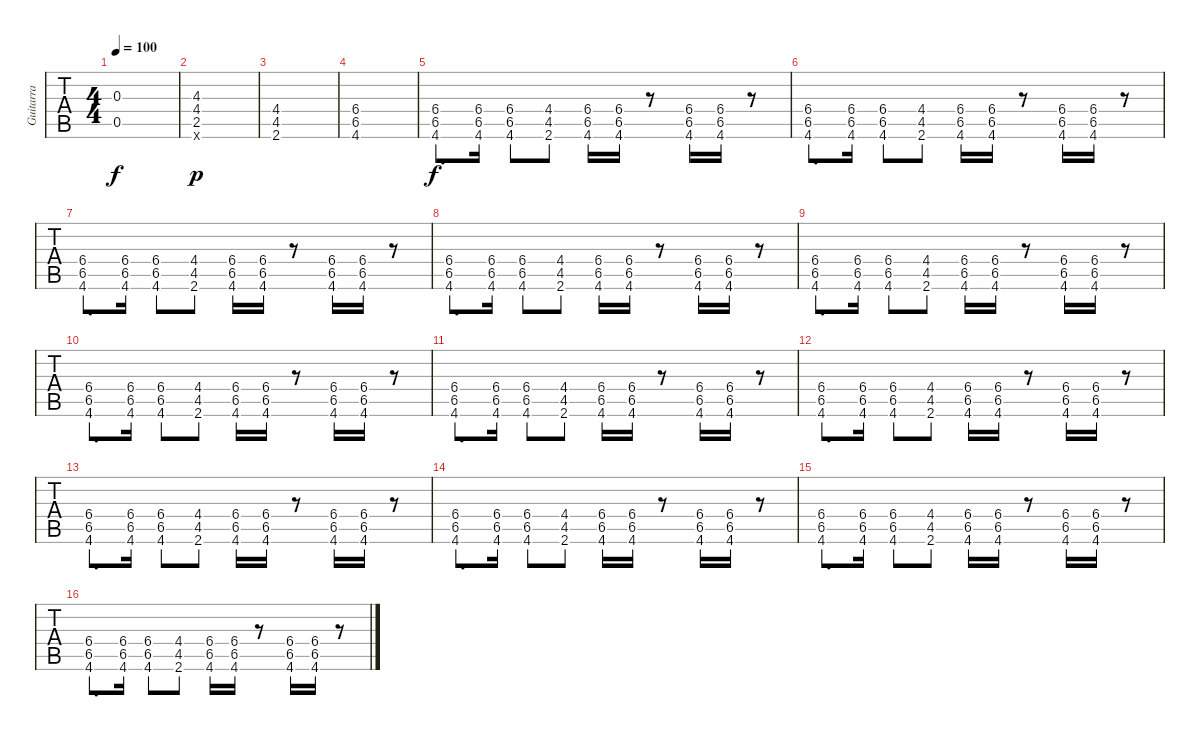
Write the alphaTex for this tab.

\track ("Guitarra  / Dist." "Guitarra  ") {instrument distortionguitar}
\staff {tabs}
\tuning (B3 Gb3 D3 A2 E2 B1) {hide}
\ts (4 4)
\tempo 100
\clef g2
\ks c
(0.3 0.5).1{dy f instrument distortionguitar} |
(4.3 4.4 2.5 2.6{x}).1{dy p} |
(4.4 4.5 2.6).1 |
(6.4 6.5 4.6).1 |
(6.4 6.5 4.6).8{d dy f} (6.4 6.5 4.6).16 (6.4 6.5 4.6).8 (4.4 4.5 2.6).8 (6.4 6.5 4.6).16 (6.4 6.5 4.6).16 r.8 (6.4 6.5 4.6).16 (6.4 6.5 4.6).16 r.8 |
(6.4 6.5 4.6).8{d} (6.4 6.5 4.6).16 (6.4 6.5 4.6).8 (4.4 4.5 2.6).8 (6.4 6.5 4.6).16 (6.4 6.5 4.6).16 r.8 (6.4 6.5 4.6).16 (6.4 6.5 4.6).16 r.8 |
(6.4 6.5 4.6).8{d} (6.4 6.5 4.6).16 (6.4 6.5 4.6).8 (4.4 4.5 2.6).8 (6.4 6.5 4.6).16 (6.4 6.5 4.6).16 r.8 (6.4 6.5 4.6).16 (6.4 6.5 4.6).16 r.8 |
(6.4 6.5 4.6).8{d} (6.4 6.5 4.6).16 (6.4 6.5 4.6).8 (4.4 4.5 2.6).8 (6.4 6.5 4.6).16 (6.4 6.5 4.6).16 r.8 (6.4 6.5 4.6).16 (6.4 6.5 4.6).16 r.8 |
(6.4 6.5 4.6).8{d} (6.4 6.5 4.6).16 (6.4 6.5 4.6).8 (4.4 4.5 2.6).8 (6.4 6.5 4.6).16 (6.4 6.5 4.6).16 r.8 (6.4 6.5 4.6).16 (6.4 6.5 4.6).16 r.8 |
(6.4 6.5 4.6).8{d} (6.4 6.5 4.6).16 (6.4 6.5 4.6).8 (4.4 4.5 2.6).8 (6.4 6.5 4.6).16 (6.4 6.5 4.6).16 r.8 (6.4 6.5 4.6).16 (6.4 6.5 4.6).16 r.8 |
(6.4 6.5 4.6).8{d} (6.4 6.5 4.6).16 (6.4 6.5 4.6).8 (4.4 4.5 2.6).8 (6.4 6.5 4.6).16 (6.4 6.5 4.6).16 r.8 (6.4 6.5 4.6).16 (6.4 6.5 4.6).16 r.8 |
(6.4 6.5 4.6).8{d} (6.4 6.5 4.6).16 (6.4 6.5 4.6).8 (4.4 4.5 2.6).8 (6.4 6.5 4.6).16 (6.4 6.5 4.6).16 r.8 (6.4 6.5 4.6).16 (6.4 6.5 4.6).16 r.8 |
(6.4 6.5 4.6).8{d} (6.4 6.5 4.6).16 (6.4 6.5 4.6).8 (4.4 4.5 2.6).8 (6.4 6.5 4.6).16 (6.4 6.5 4.6).16 r.8 (6.4 6.5 4.6).16 (6.4 6.5 4.6).16 r.8 |
(6.4 6.5 4.6).8{d} (6.4 6.5 4.6).16 (6.4 6.5 4.6).8 (4.4 4.5 2.6).8 (6.4 6.5 4.6).16 (6.4 6.5 4.6).16 r.8 (6.4 6.5 4.6).16 (6.4 6.5 4.6).16 r.8 |
(6.4 6.5 4.6).8{d} (6.4 6.5 4.6).16 (6.4 6.5 4.6).8 (4.4 4.5 2.6).8 (6.4 6.5 4.6).16 (6.4 6.5 4.6).16 r.8 (6.4 6.5 4.6).16 (6.4 6.5 4.6).16 r.8 |
(6.4 6.5 4.6).8{d} (6.4 6.5 4.6).16 (6.4 6.5 4.6).8 (4.4 4.5 2.6).8 (6.4 6.5 4.6).16 (6.4 6.5 4.6).16 r.8 (6.4 6.5 4.6).16 (6.4 6.5 4.6).16 r.8
